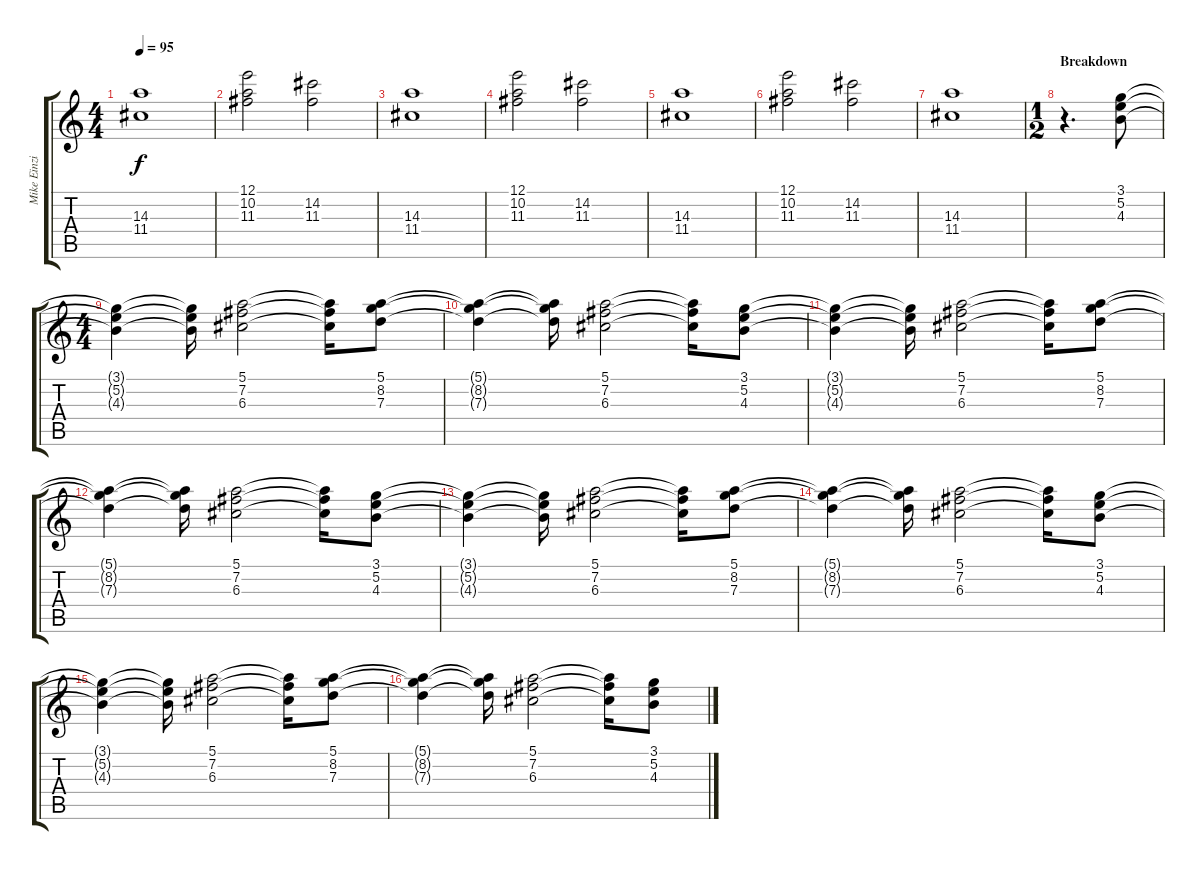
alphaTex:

\track ("Mike Einziger - Guitar" "Mike Einzi") {instrument electricguitarclean}
\staff {score tabs}
\tuning (E4 B3 G3 D3 A2 E2) {hide}
\ts (4 4)
\tempo 95
\clef g2
\ks aminor
(14.3 11.4).1{dy f} |
(12.1 10.2 11.3).2 (14.2 11.3).2 |
(14.3 11.4).1 |
(12.1 10.2 11.3).2 (14.2 11.3).2 |
(14.3 11.4).1 |
(12.1 10.2 11.3).2 (14.2 11.3).2 |
(14.3 11.4).1 |
\ts (1 2)
\section ("" "Breakdown")
r.4{d} (3.1 5.2 4.3).8{balance 8 instrument pad6metallic} |
\ts (4 4)
(3.1{t} 5.2{t} 4.3{t}).4 (3.1{t} 5.2{t} 4.3{t}).16 (5.1 7.2 6.3).2 (5.1{t} 7.2{t} 6.3{t}).16 (5.1 8.2 7.3).8 |
(5.1{t} 8.2{t} 7.3{t}).4 (5.1{t} 8.2{t} 7.3{t}).16 (5.1 7.2 6.3).2 (5.1{t} 7.2{t} 6.3{t}).16 (3.1 5.2 4.3).8 |
(3.1{t} 5.2{t} 4.3{t}).4 (3.1{t} 5.2{t} 4.3{t}).16 (5.1 7.2 6.3).2 (5.1{t} 7.2{t} 6.3{t}).16 (5.1 8.2 7.3).8 |
(5.1{t} 8.2{t} 7.3{t}).4 (5.1{t} 8.2{t} 7.3{t}).16 (5.1 7.2 6.3).2 (5.1{t} 7.2{t} 6.3{t}).16 (3.1 5.2 4.3).8 |
(3.1{t} 5.2{t} 4.3{t}).4 (3.1{t} 5.2{t} 4.3{t}).16 (5.1 7.2 6.3).2 (5.1{t} 7.2{t} 6.3{t}).16 (5.1 8.2 7.3).8 |
(5.1{t} 8.2{t} 7.3{t}).4 (5.1{t} 8.2{t} 7.3{t}).16 (5.1 7.2 6.3).2 (5.1{t} 7.2{t} 6.3{t}).16 (3.1 5.2 4.3).8 |
(3.1{t} 5.2{t} 4.3{t}).4 (3.1{t} 5.2{t} 4.3{t}).16 (5.1 7.2 6.3).2 (5.1{t} 7.2{t} 6.3{t}).16 (5.1 8.2 7.3).8 |
(5.1{t} 8.2{t} 7.3{t}).4 (5.1{t} 8.2{t} 7.3{t}).16 (5.1 7.2 6.3).2 (5.1{t} 7.2{t} 6.3{t}).16 (3.1 5.2 4.3).8
